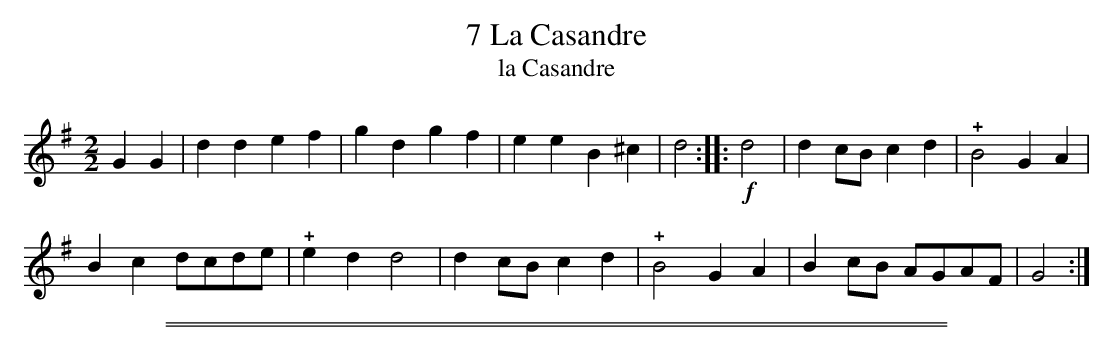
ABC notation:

X:1
T: 7 La Casandre
T: la Casandre
M: 2/2
L: 1/8
K: G
G2G2 |\
d2d2 e2f2 | g2d2 g2f2 |\
e2e2 B2^c2 | d4 :|\
|: !f!d4 |\
d2cB c2d2 | !+!B4 G2A2 |
B2c2 dcde | !+!e2d2 d4 |\
d2cB c2d2 | !+!B4 G2A2 |\
B2cB AGAF | G4 :|
